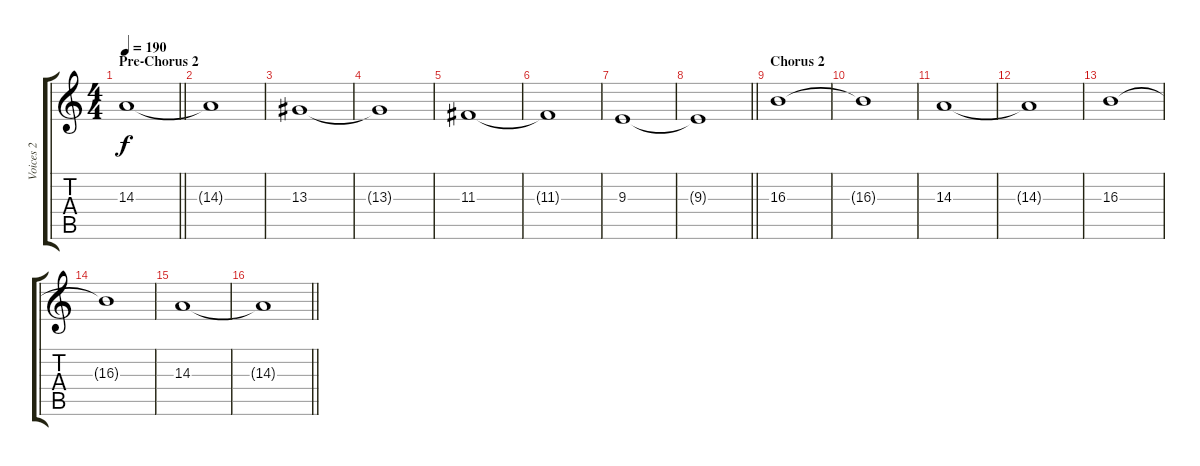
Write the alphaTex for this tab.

\track ("Voices 2" "Voices 2") {instrument stringensemble1}
\staff {score tabs}
\tuning (E4 B3 G3 D3 A2 E2) {hide}
\ts (4 4)
\section ("" "Pre-Chorus 2")
\tempo 190
\clef g2
\barLineRight lightlight
\ks c
14.3.1{dy f} |
14.3{t}.1 |
13.3.1 |
13.3{t}.1 |
11.3.1 |
11.3{t}.1 |
9.3.1 |
\barLineRight lightlight
9.3{t}.1 |
\section ("" "Chorus 2")
16.3.1 |
16.3{t}.1 |
14.3.1 |
14.3{t}.1 |
16.3.1 |
16.3{t}.1 |
14.3.1 |
\barLineRight lightlight
14.3{t}.1
